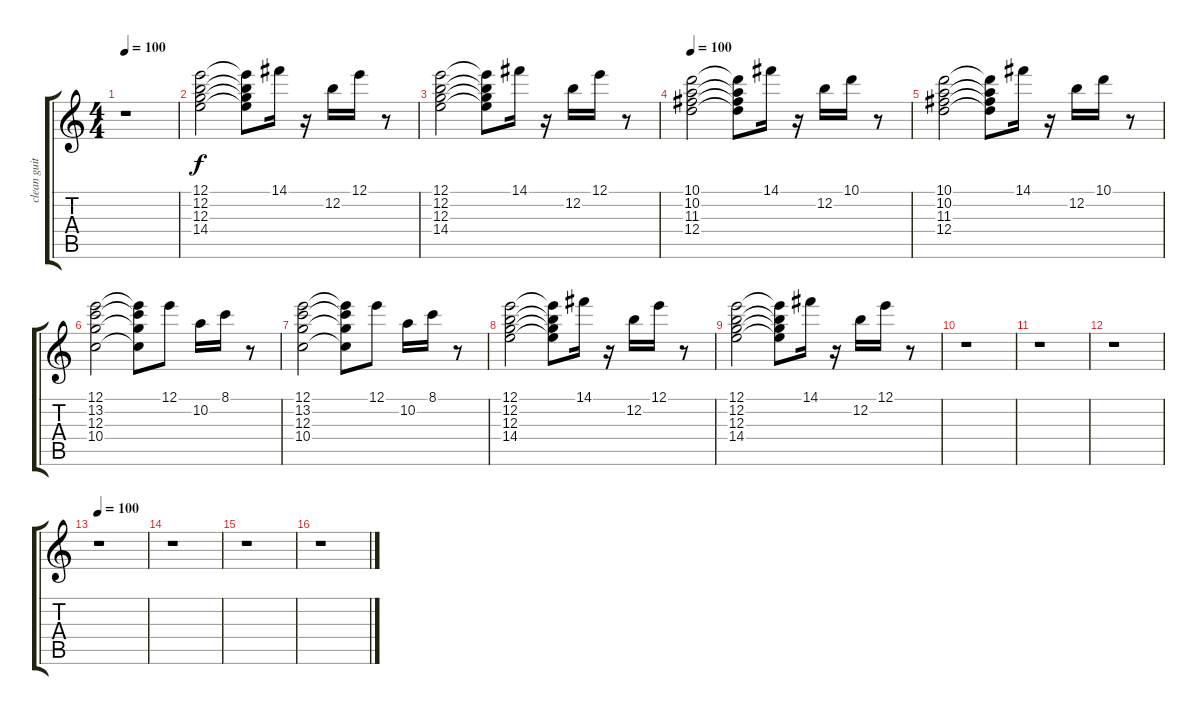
\track ("clean guitar" "clean guit") {instrument electricguitarclean}
\staff {score tabs}
\tuning (E4 B3 G3 D3 A2 E2) {hide}
\ts (4 4)
\tempo 100
\clef g2
\ks c
r.1{dy f} |
(12.1 12.2 12.3 14.4).2 (12.1{t} 12.2{t} 12.3{t} 14.4{t}).8 14.1.16 r.16 12.2.16 12.1.16 r.8 |
(12.1 12.2 12.3 14.4).2 (12.1{t} 12.2{t} 12.3{t} 14.4{t}).8 14.1.16 r.16 12.2.16 12.1.16 r.8 |
\tempo 100
(10.1 10.2 11.3 12.4).2 (10.1{t} 10.2{t} 11.3{t} 12.4{t}).8 14.1.16 r.16 12.2.16 10.1.16 r.8 |
(10.1 10.2 11.3 12.4).2 (10.1{t} 10.2{t} 11.3{t} 12.4{t}).8 14.1.16 r.16 12.2.16 10.1.16 r.8 |
(12.1 13.2 12.3 10.4).2 (12.1{t} 13.2{t} 12.3{t} 10.4{t}).8 12.1.8 10.2.16 8.1.16 r.8 |
(12.1 13.2 12.3 10.4).2 (12.1{t} 13.2{t} 12.3{t} 10.4{t}).8 12.1.8 10.2.16 8.1.16 r.8 |
(12.1 12.2 12.3 14.4).2 (12.1{t} 12.2{t} 12.3{t} 14.4{t}).8 14.1.16 r.16 12.2.16 12.1.16 r.8 |
(12.1 12.2 12.3 14.4).2 (12.1{t} 12.2{t} 12.3{t} 14.4{t}).8 14.1.16 r.16 12.2.16 12.1.16 r.8 |
r.1 |
r.1 |
r.1 |
\tempo 100
r.1 |
r.1 |
r.1 |
r.1
